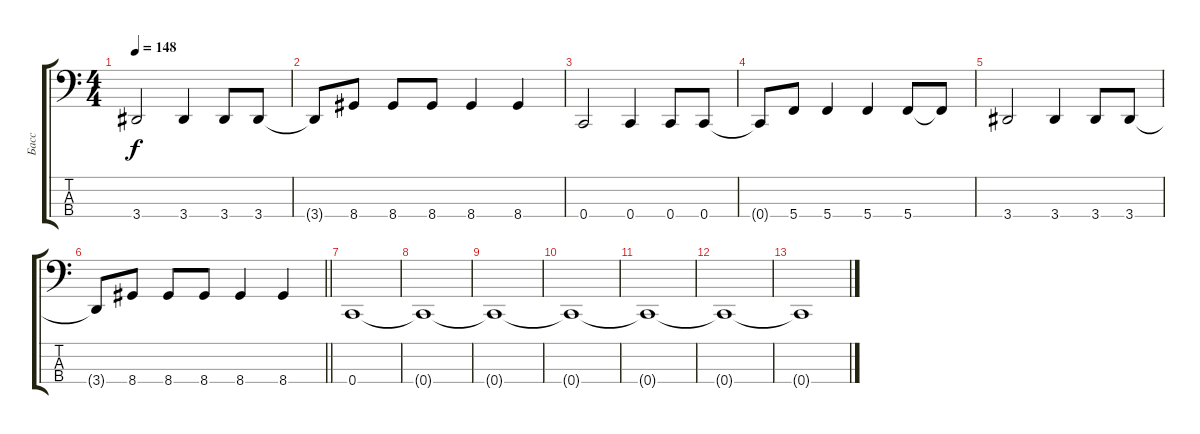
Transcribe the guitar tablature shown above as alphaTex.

\track ("Басс" "Басс") {instrument electricbassfinger}
\staff {score tabs}
\tuning (E2 C2 G1 C1) {hide}
\ts (4 4)
\tempo 148
\clef f4
\ks c
3.4.2{dy f} 3.4.4 3.4.8 3.4.8 |
3.4{t}.8 8.4.8 8.4.8 8.4.8 8.4.4 8.4.4 |
0.4.2 0.4.4 0.4.8 0.4.8 |
0.4{t}.8 5.4.8 5.4.4 5.4.4 5.4.8 5.4{t}.8 |
3.4.2 3.4.4 3.4.8 3.4.8 |
\barLineRight lightlight
3.4{t}.8 8.4.8 8.4.8 8.4.8 8.4.4 8.4.4 |
0.4.1 |
0.4{t}.1 |
0.4{t}.1 |
0.4{t}.1 |
0.4{t}.1 |
0.4{t}.1 |
0.4{t}.1
